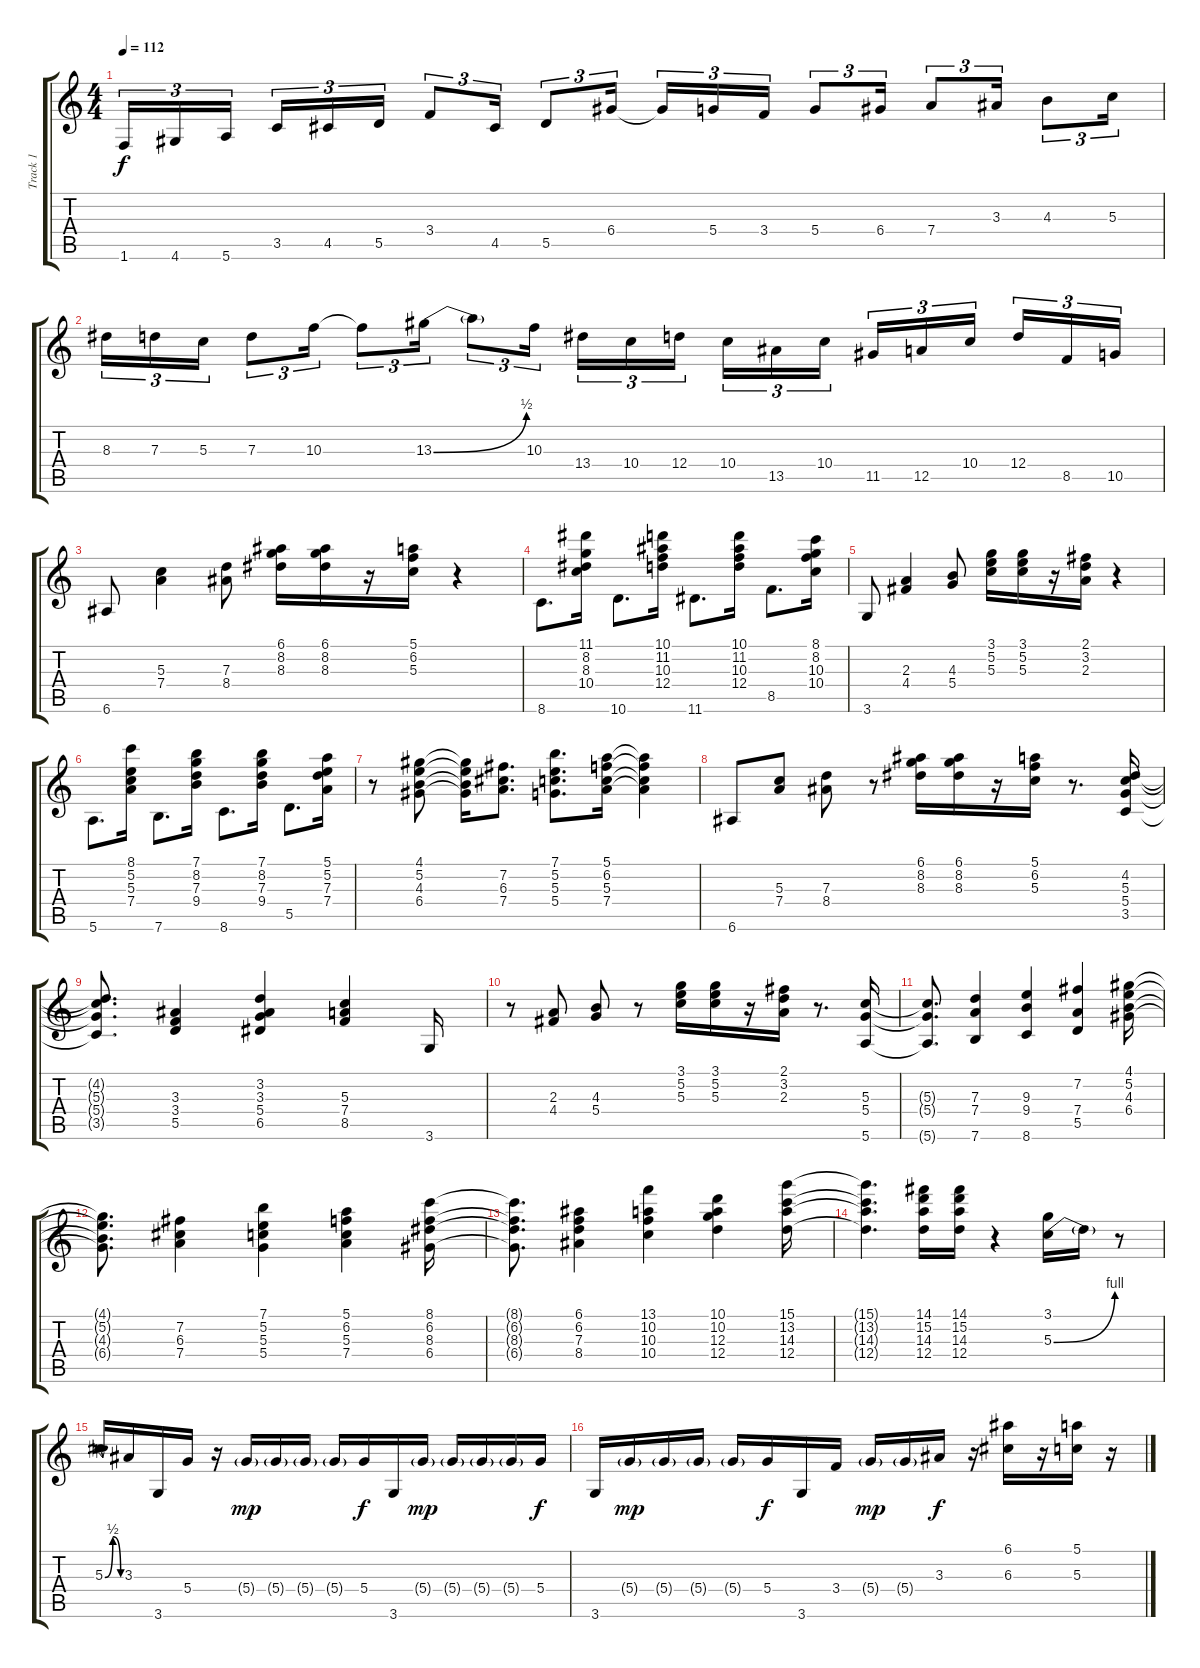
\track ("Track 1" "Track 1") {instrument acousticguitarsteel}
\staff {score tabs}
\tuning (E4 B3 G3 D3 A2 E2) {hide}
\ts (4 4)
\tempo 112
\clef g2
\ks c
1.6.16{tu (3 2) dy f} 4.6.16{tu (3 2)} 5.6.16{tu (3 2) beam splitsecondary} 3.5.16{tu (3 2)} 4.5.16{tu (3 2)} 5.5.16{tu (3 2)} 3.4.8{tu (3 2)} 4.5.16{tu (3 2)} 5.5.8{tu (3 2)} 6.4.16{tu (3 2)} 6.4{t}.16{tu (3 2)} 5.4.16{tu (3 2)} 3.4.16{tu (3 2)} 5.4.8{tu (3 2)} 6.4.16{tu (3 2)} 7.4.8{tu (3 2)} 3.3.16{tu (3 2)} 4.3.8{tu (3 2)} 5.3.16{tu (3 2)} |
8.3.16{tu (3 2)} 7.3.16{tu (3 2)} 5.3.16{tu (3 2)} 7.3.8{tu (3 2)} 10.3.16{tu (3 2)} 10.3{t}.8{tu (3 2)} 13.3{be (bend 0 0 60 2)}.16{tu (3 2)} 13.3{t}.8{tu (3 2)} 10.3.16{tu (3 2)} 13.4.16{tu (3 2)} 10.4.16{tu (3 2)} 12.4.16{tu (3 2) beam splitsecondary} 10.4.16{tu (3 2)} 13.5.16{tu (3 2)} 10.4.16{tu (3 2)} 11.5.16{tu (3 2)} 12.5.16{tu (3 2)} 10.4.16{tu (3 2) beam splitsecondary} 12.4.16{tu (3 2)} 8.5.16{tu (3 2)} 10.5.16{tu (3 2)} |
6.6.8 (5.3 7.4).4 (7.3 8.4).8 (6.1 8.2 8.3).16 (6.1 8.2 8.3).16 r.16 (5.1 6.2 5.3).16 r.4 |
8.6.8{d} (11.1 8.2 8.3 10.4).16 10.6.8{d} (10.1 11.2 10.3 12.4).16 11.6.8{d} (10.1 11.2 10.3 12.4).16 8.5.8{d} (8.1 8.2 10.3 10.4).16 |
3.6.8 (2.3 4.4).4 (4.3 5.4).8 (3.1 5.2 5.3).16 (3.1 5.2 5.3).16 r.16 (2.1 3.2 2.3).16 r.4 |
5.6.8{d} (8.1 5.2 5.3 7.4).16 7.6.8{d} (7.1 8.2 7.3 9.4).16 8.6.8{d} (7.1 8.2 7.3 9.4).16 5.5.8{d} (5.1 5.2 7.3 7.4).16 |
r.8 (4.1 5.2 4.3 6.4).8 (4.1{t} 5.2{t} 4.3{t} 6.4{t}).16 (7.2 6.3 7.4).8{d} (7.1 5.2 5.3 5.4).8{d} (5.1 6.2 5.3 7.4).16 (5.1{t} 6.2{t} 5.3{t} 7.4{t}).4 |
6.6.8 (5.3 7.4).8 (7.3 8.4).8 r.8 (6.1 8.2 8.3).16 (6.1 8.2 8.3).16 r.16 (5.1 6.2 5.3).16 r.8{d} (4.2 5.3 5.4 3.5).16 |
(4.2{t} 5.3{t} 5.4{t} 3.5{t}).8{d} (3.3 3.4 5.5).4 (3.2 3.3 5.4 6.5).4 (5.3 7.4 8.5).4 3.6.16 |
r.8 (2.3 4.4).8 (4.3 5.4).8 r.8 (3.1 5.2 5.3).16 (3.1 5.2 5.3).16 r.16 (2.1 3.2 2.3).16 r.8{d} (5.3 5.4 5.6).16 |
(5.3{t} 5.4{t} 5.6{t}).8{d} (7.3 7.4 7.6).4 (9.3 9.4 8.6).4 (7.2 7.4 5.5).4 (4.1 5.2 4.3 6.4).16 |
(4.1{t} 5.2{t} 4.3{t} 6.4{t}).8{d} (7.2 6.3 7.4).4 (7.1 5.2 5.3 5.4).4 (5.1 6.2 5.3 7.4).4 (8.1 6.2 8.3 6.4).16 |
(8.1{t} 6.2{t} 8.3{t} 6.4{t}).8{d} (6.1 6.2 7.3 8.4).4 (13.1 10.2 10.3 10.4).4 (10.1 10.2 12.3 12.4).4 (15.1 13.2 14.3 12.4).16 |
(15.1{t} 13.2{t} 14.3{t} 12.4{t}).4{d} (14.1 15.2 14.3 12.4).16 (14.1 15.2 14.3 12.4).16 r.4 (3.1 5.3{be (bend 0 0 60 4)}).16 5.3{t}.16 r.8 |
5.3{be (bendrelease 0 0 15 2 15 2 60 0)}.16 3.3.16 3.6.16 5.4.16 r.16 5.4{g}.16{dy mp} 5.4{g}.16 5.4{g}.16 5.4{g}.16 5.4.16{dy f} 3.6.16 5.4{g}.16{dy mp} 5.4{g}.16 5.4{g}.16 5.4{g}.16 5.4.16{dy f} |
3.6.16 5.4{g}.16{dy mp} 5.4{g}.16 5.4{g}.16 5.4{g}.16 5.4.16{dy f} 3.6.16 3.4.16 5.4{g}.16{dy mp} 5.4{g}.16 3.3.16{dy f} r.16 (6.1 6.3).16 r.16 (5.1 5.3).16 r.16
